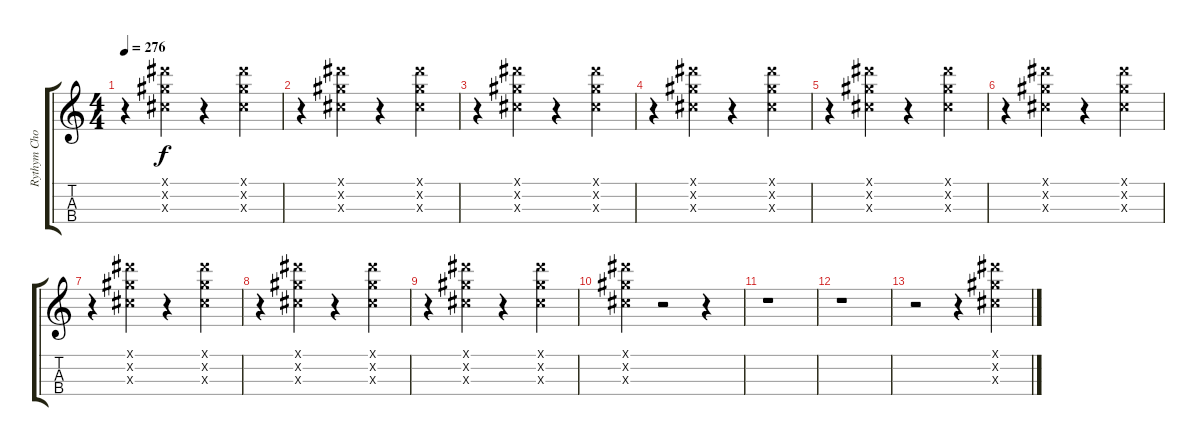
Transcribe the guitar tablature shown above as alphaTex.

\track ("Rythym Chop" "Rythym Cho") {instrument banjo}
\staff {score tabs}
\tuning (E5 A4 D4 G3) {hide}
\displaytranspose 12
\ts (4 4)
\tempo 276
\clef g2
\ks c
r.4{dy f} (-1.1{x} -1.2{x} -1.3{x}).4 r.4 (-1.1{x} -1.2{x} -1.3{x}).4 |
r.4 (-1.1{x} -1.2{x} -1.3{x}).4 r.4 (-1.1{x} -1.2{x} -1.3{x}).4 |
r.4 (-1.1{x} -1.2{x} -1.3{x}).4 r.4 (-1.1{x} -1.2{x} -1.3{x}).4 |
r.4 (-1.1{x} -1.2{x} -1.3{x}).4 r.4 (-1.1{x} -1.2{x} -1.3{x}).4 |
r.4 (-1.1{x} -1.2{x} -1.3{x}).4 r.4 (-1.1{x} -1.2{x} -1.3{x}).4 |
r.4 (-1.1{x} -1.2{x} -1.3{x}).4 r.4 (-1.1{x} -1.2{x} -1.3{x}).4 |
r.4 (-1.1{x} -1.2{x} -1.3{x}).4 r.4 (-1.1{x} -1.2{x} -1.3{x}).4 |
r.4 (-1.1{x} -1.2{x} -1.3{x}).4 r.4 (-1.1{x} -1.2{x} -1.3{x}).4 |
r.4 (-1.1{x} -1.2{x} -1.3{x}).4 r.4 (-1.1{x} -1.2{x} -1.3{x}).4 |
(-1.1{x} -1.2{x} -1.3{x}).4 r.2 r.4 |
r.1 |
r.1 |
r.2 r.4 (-1.1{x} -1.2{x} -1.3{x}).4
